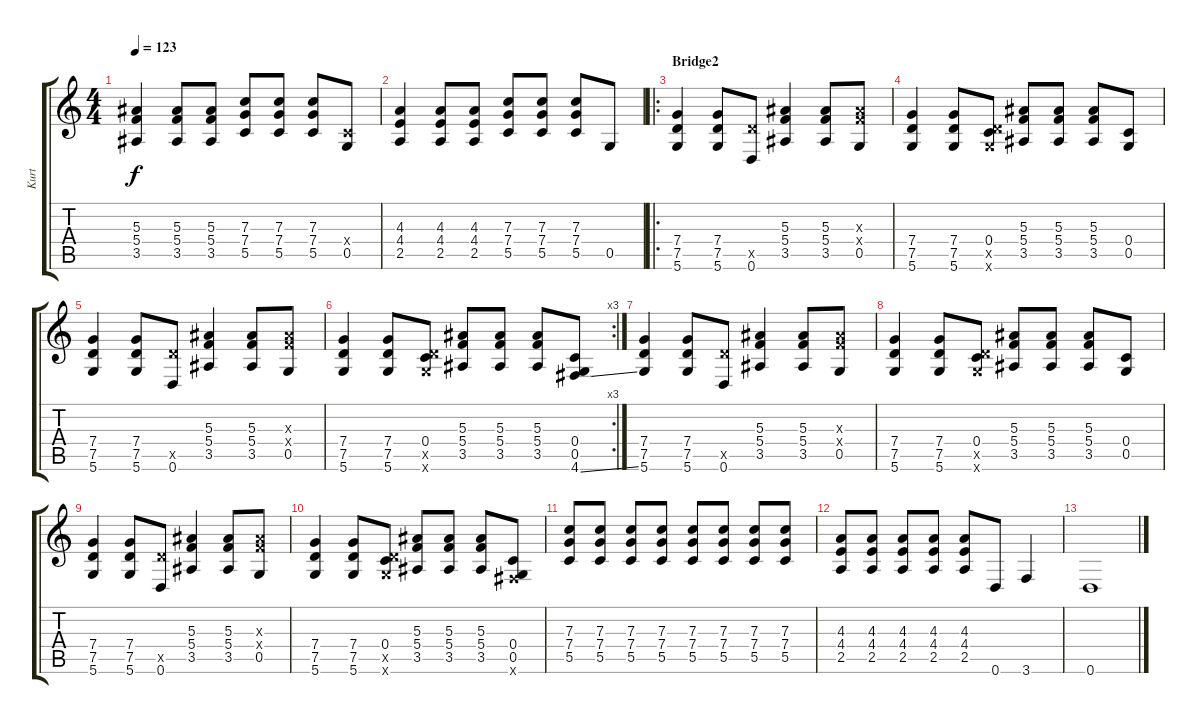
\track ("Kurt" "Kurt") {instrument acousticguitarnylon}
\staff {score tabs}
\tuning (D4 A3 F3 C3 G2 D2) {hide}
\ts (4 4)
\tempo 123
\clef g2
\ks c
(5.3 5.4 3.5).4{dy f} (5.3 5.4 3.5).8 (5.3 5.4 3.5).8 (7.3 7.4 5.5).8 (7.3 7.4 5.5).8 (7.3 7.4 5.5).8 (0.4{x} 0.5).8 |
(4.3 4.4 2.5).4 (4.3 4.4 2.5).8 (4.3 4.4 2.5).8 (7.3 7.4 5.5).8 (7.3 7.4 5.5).8 (7.3 7.4 5.5).8 0.5.8 |
\ro
\section ("" "Bridge2")
(7.4 7.5 5.6).4{instrument distortionguitar} (7.4 7.5 5.6).8 (7.5{x} 0.6).8 (5.3 5.4 3.5).4 (5.3 5.4 3.5).8 (5.3{x} 5.4{x} 0.5).8 |
(7.4 7.5 5.6).4 (7.4 7.5 5.6).8 (0.4 7.5{x} 5.6{x}).8 (5.3 5.4 3.5).8 (5.3 5.4 3.5).8 (5.3 5.4 3.5).8 (0.4 0.5).8 |
(7.4 7.5 5.6).4 (7.4 7.5 5.6).8 (7.5{x} 0.6).8 (5.3 5.4 3.5).4 (5.3 5.4 3.5).8 (5.3{x} 5.4{x} 0.5).8 |
\rc 3
(7.4 7.5 5.6).4 (7.4 7.5 5.6).8 (0.4 7.5{x} 5.6{x}).8 (5.3 5.4 3.5).8 (5.3 5.4 3.5).8 (5.3 5.4 3.5).8 (0.4 0.5 4.6{ss}).8 |
(7.4 7.5 5.6).4 (7.4 7.5 5.6).8 (7.5{x} 0.6).8 (5.3 5.4 3.5).4 (5.3 5.4 3.5).8 (5.3{x} 5.4{x} 0.5).8 |
(7.4 7.5 5.6).4 (7.4 7.5 5.6).8 (0.4 7.5{x} 5.6{x}).8 (5.3 5.4 3.5).8 (5.3 5.4 3.5).8 (5.3 5.4 3.5).8 (0.4 0.5).8 |
(7.4 7.5 5.6).4 (7.4 7.5 5.6).8 (7.5{x} 0.6).8 (5.3 5.4 3.5).4 (5.3 5.4 3.5).8 (5.3{x} 5.4{x} 0.5).8 |
(7.4 7.5 5.6).4 (7.4 7.5 5.6).8 (0.4 7.5{x} 5.6{x}).8 (5.3 5.4 3.5).8 (5.3 5.4 3.5).8 (5.3 5.4 3.5).8 (0.4 0.5 4.6{x}).8 |
(7.3 7.4 5.5).8 (7.3 7.4 5.5).8 (7.3 7.4 5.5).8 (7.3 7.4 5.5).8 (7.3 7.4 5.5).8 (7.3 7.4 5.5).8 (7.3 7.4 5.5).8 (7.3 7.4 5.5).8 |
(4.3 4.4 2.5).8 (4.3 4.4 2.5).8 (4.3 4.4 2.5).8 (4.3 4.4 2.5).8 (4.3 4.4 2.5).8 0.6.8 3.6.4 |
0.6.1
